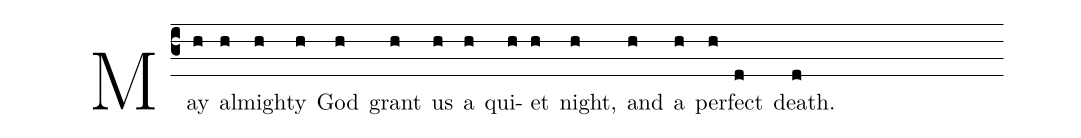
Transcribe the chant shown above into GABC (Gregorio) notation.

%%
May(h) al(h)migh(h)ty(h) God(h) grant(h) us(h) a(h) qui(h)et(h) night,(h) and(h) a(h) per(h)fect(d) death.(d)
